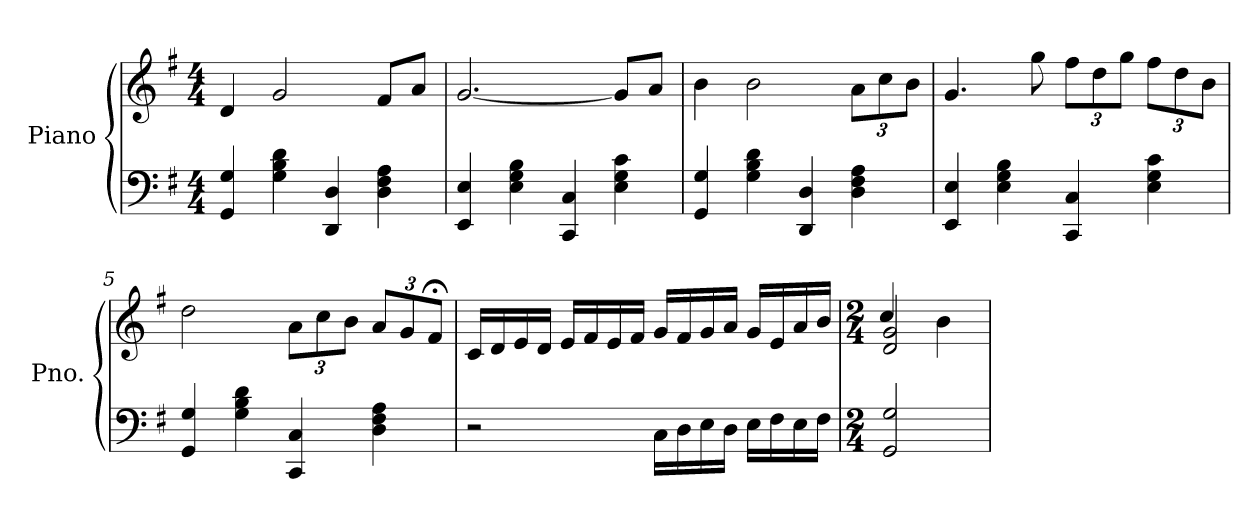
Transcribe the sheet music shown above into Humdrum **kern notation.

**kern	**kern
*part1	*part1
*staff2	*staff1
*I"Piano	*
*I'Pno.	*
*clefF4	*clefG2
*k[f#]	*k[f#]
*M4/4	*M4/4
*MM58	*MM58
=1	=1
4GG/ 4G/	4d/
4G\ 4B\ 4d\	2g/
4DD/ 4D/	.
4D\ 4F#\ 4A\	8f#/L
.	8a/J
=2	=2
4EE/ 4E/	[2.g/
4E\ 4G\ 4B\	.
4CC/ 4C/	.
4E\ 4G\ 4c\	8g/L]
.	8a/J
=3	=3
4GG/ 4G/	4b\
4G\ 4B\ 4d\	2b\
4DD/ 4D/	.
*	*Xbrackettup
4D\ 4F#\ 4A\	12a\L
.	12cc\
.	12b\J
=4	=4
4EE/ 4E/	4.g/
4E\ 4G\ 4B\	.
.	8gg\
4CC/ 4C/	12ff#\L
.	12dd\
.	12gg\J
4E\ 4G\ 4c\	12ff#\L
.	12dd\
.	12b\J
=5	=5
4GG/ 4G/	2dd\
4G\ 4B\ 4d\	.
4CC/ 4C/	12a\L
.	12cc\
.	12b\J
4D\ 4F#\ 4A\	12a/L
.	12g/
.	12f#;</J
!!LO:LB:g=z
=6	=6
2r	16c/LL
.	16d/
.	16e/
.	16d/JJ
.	16e/LL
.	16f#/
.	16e/
.	16f#/JJ
16C\LL	16g/LL
16D\	16f#/
16E\	16g/
16D\JJ	16a/JJ
16E\LL	16g/LL
16F#\	16e/
16E\	16a/
16F#\JJ	16b/JJ
=7	=7
*M2/4	*M2/4
*	*^
2GG/ 2G/	2d/ 2g/	4cc/
.	.	4b\
*	*v	*v
=	=
*-	*-
